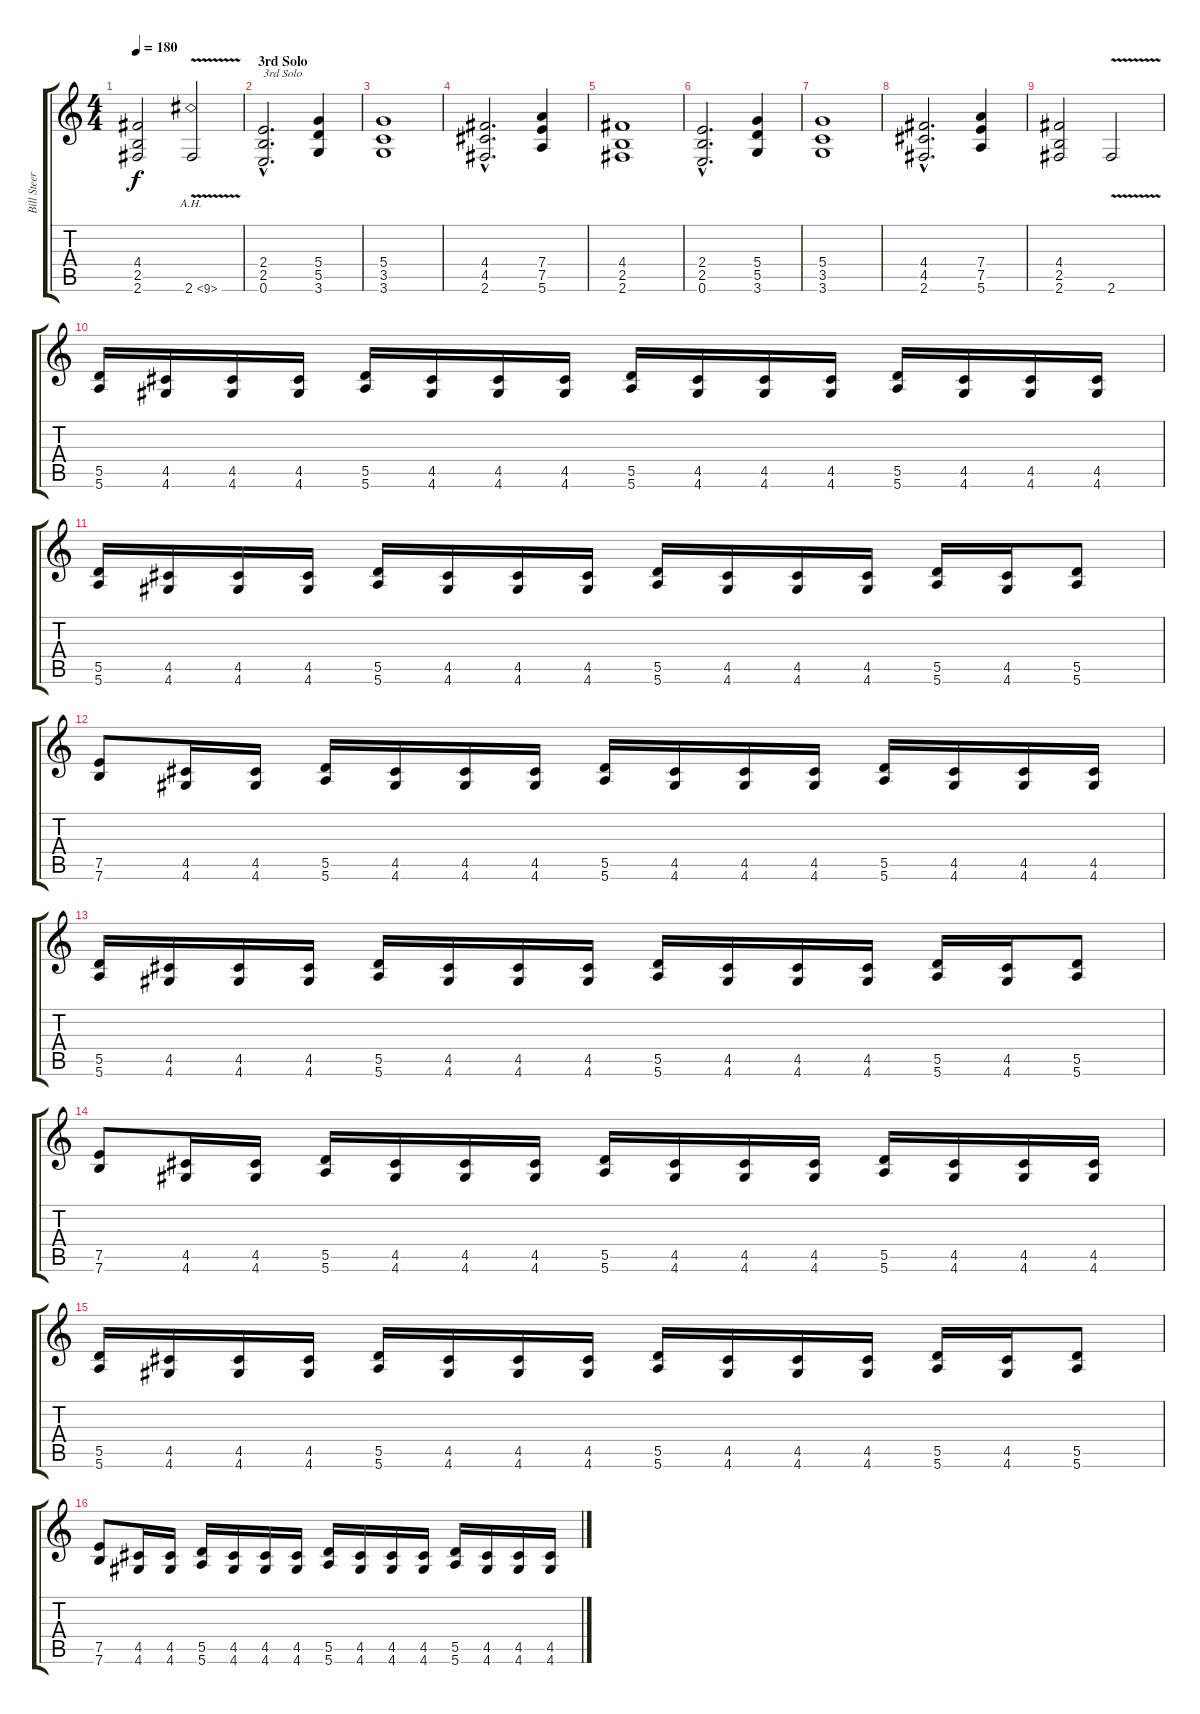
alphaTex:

\track ("Bill Steer" "Bill Steer") {instrument distortionguitar}
\staff {score tabs}
\tuning (E4 B3 G3 D3 A2 E2) {hide}
\ts (4 4)
\tempo 180
\clef g2
\ks c
(4.4 2.5 2.6).2{dy f} 2.6{ah 7 v}.2 |
\section ("" "3rd Solo")
(2.4{hac} 2.5{hac} 0.6{hac}).2{d txt "3rd Solo" volume 8 balance 8} (5.4 5.5 3.6).4 |
(5.4 3.5 3.6).1 |
(4.4{hac} 4.5{hac} 2.6{hac}).2{d} (7.4 7.5 5.6).4 |
(4.4 2.5 2.6).1 |
(2.4{hac} 2.5{hac} 0.6{hac}).2{d} (5.4 5.5 3.6).4 |
(5.4 3.5 3.6).1 |
(4.4{hac} 4.5{hac} 2.6{hac}).2{d} (7.4 7.5 5.6).4 |
(4.4 2.5 2.6).2 2.6{v}.2 |
(5.5 5.6).16 (4.5 4.6).16 (4.5 4.6).16 (4.5 4.6).16 (5.5 5.6).16 (4.5 4.6).16 (4.5 4.6).16 (4.5 4.6).16 (5.5 5.6).16 (4.5 4.6).16 (4.5 4.6).16 (4.5 4.6).16 (5.5 5.6).16 (4.5 4.6).16 (4.5 4.6).16 (4.5 4.6).16 |
(5.5 5.6).16 (4.5 4.6).16 (4.5 4.6).16 (4.5 4.6).16 (5.5 5.6).16 (4.5 4.6).16 (4.5 4.6).16 (4.5 4.6).16 (5.5 5.6).16 (4.5 4.6).16 (4.5 4.6).16 (4.5 4.6).16 (5.5 5.6).16 (4.5 4.6).16 (5.5 5.6).8{volume 16 balance 4} |
(7.5 7.6).8 (4.5 4.6).16 (4.5 4.6).16 (5.5 5.6).16 (4.5 4.6).16 (4.5 4.6).16 (4.5 4.6).16 (5.5 5.6).16 (4.5 4.6).16 (4.5 4.6).16 (4.5 4.6).16 (5.5 5.6).16 (4.5 4.6).16 (4.5 4.6).16 (4.5 4.6).16 |
(5.5 5.6).16 (4.5 4.6).16 (4.5 4.6).16 (4.5 4.6).16 (5.5 5.6).16 (4.5 4.6).16 (4.5 4.6).16 (4.5 4.6).16 (5.5 5.6).16 (4.5 4.6).16 (4.5 4.6).16 (4.5 4.6).16 (5.5 5.6).16 (4.5 4.6).16 (5.5 5.6).8 |
(7.5 7.6).8 (4.5 4.6).16 (4.5 4.6).16 (5.5 5.6).16 (4.5 4.6).16 (4.5 4.6).16 (4.5 4.6).16 (5.5 5.6).16 (4.5 4.6).16 (4.5 4.6).16 (4.5 4.6).16 (5.5 5.6).16 (4.5 4.6).16 (4.5 4.6).16 (4.5 4.6).16 |
(5.5 5.6).16 (4.5 4.6).16 (4.5 4.6).16 (4.5 4.6).16 (5.5 5.6).16 (4.5 4.6).16 (4.5 4.6).16 (4.5 4.6).16 (5.5 5.6).16 (4.5 4.6).16 (4.5 4.6).16 (4.5 4.6).16 (5.5 5.6).16 (4.5 4.6).16 (5.5 5.6).8 |
(7.5 7.6).8 (4.5 4.6).16 (4.5 4.6).16 (5.5 5.6).16 (4.5 4.6).16 (4.5 4.6).16 (4.5 4.6).16 (5.5 5.6).16 (4.5 4.6).16 (4.5 4.6).16 (4.5 4.6).16 (5.5 5.6).16 (4.5 4.6).16 (4.5 4.6).16 (4.5 4.6).16
